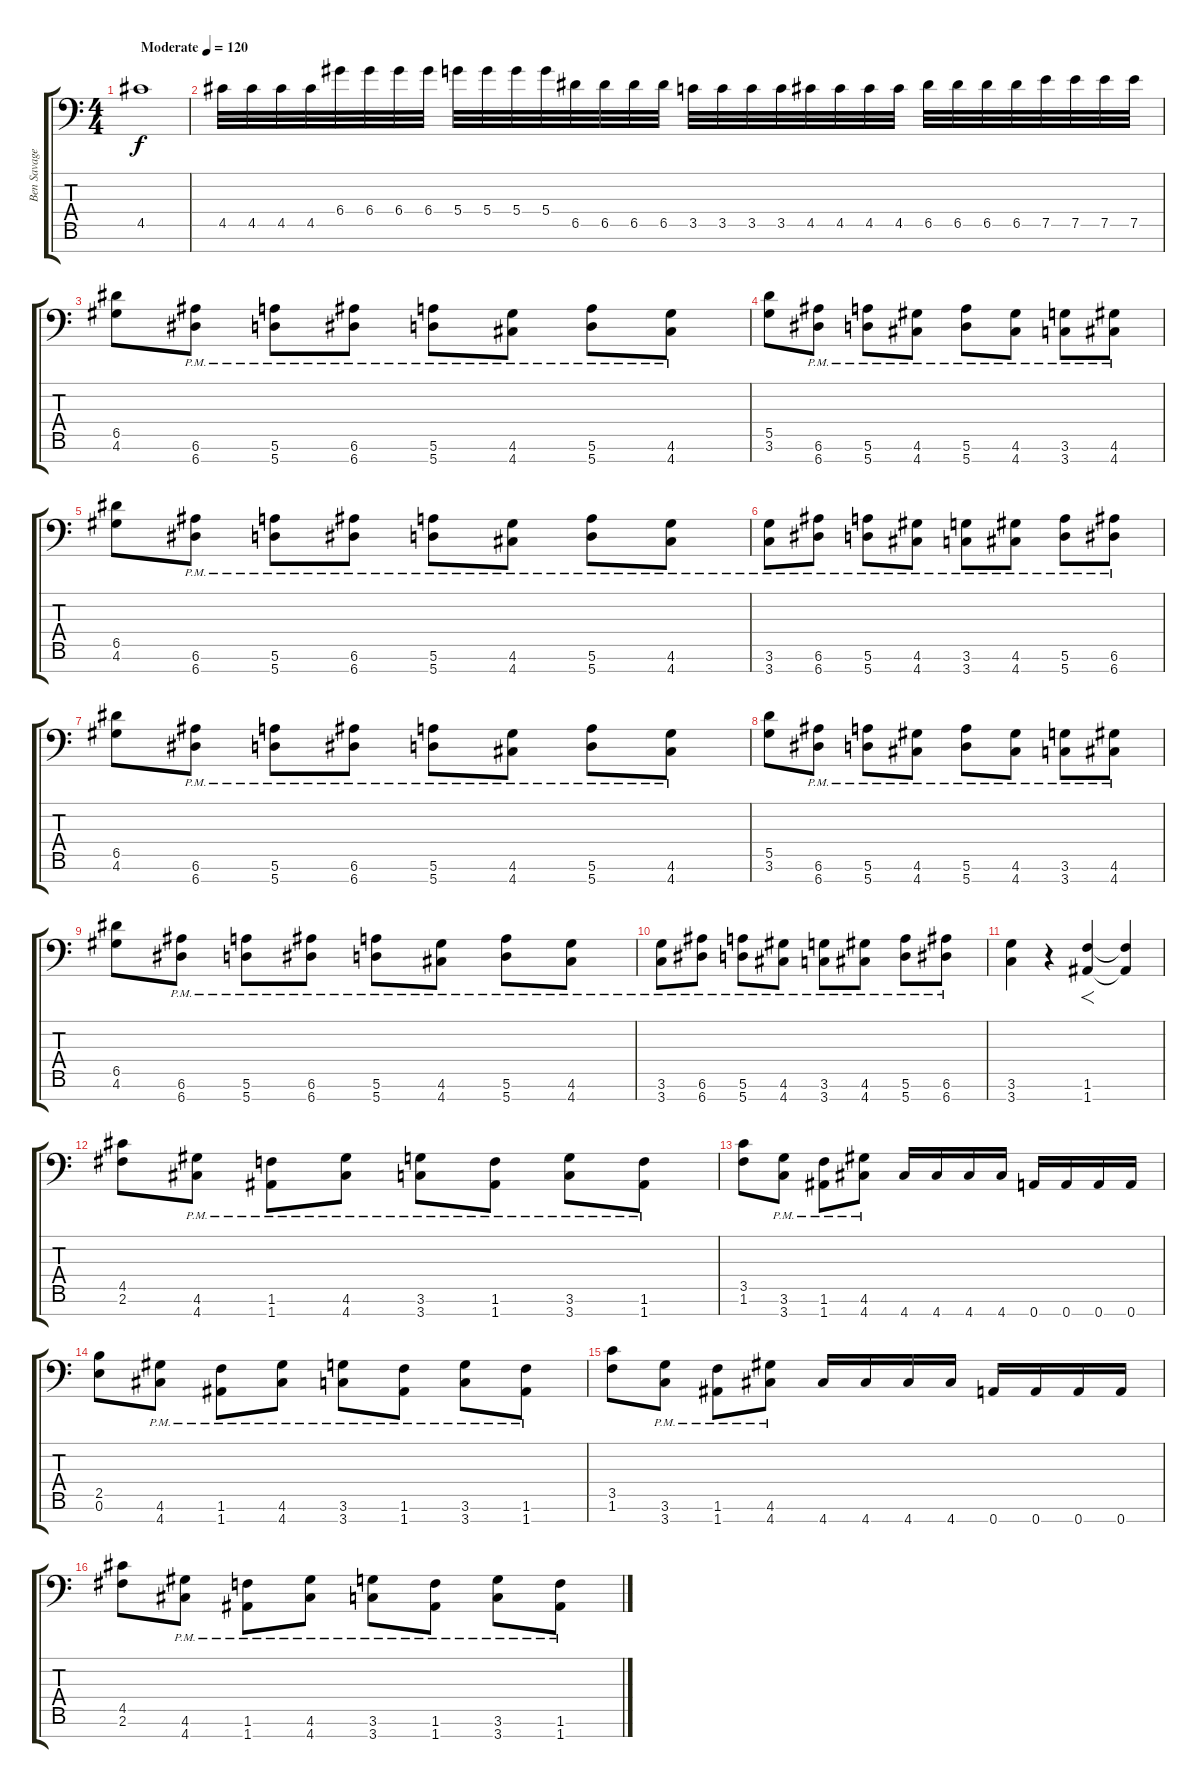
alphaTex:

\track ("Ben Savage" "Ben Savage") {instrument distortionguitar}
\staff {score tabs}
\tuning (E4 B3 G3 D3 A2 E2 A1) {hide}
\ts (4 4)
\tempo (120 "Moderate")
\clef f4
\ks c
4.5.1{dy f instrument distortionguitar} |
4.5.32 4.5.32 4.5.32 4.5.32 6.4.32 6.4.32 6.4.32 6.4.32 5.4.32 5.4.32 5.4.32 5.4.32 6.5.32 6.5.32 6.5.32 6.5.32 3.5.32 3.5.32 3.5.32 3.5.32 4.5.32 4.5.32 4.5.32 4.5.32 6.5.32 6.5.32 6.5.32 6.5.32 7.5.32 7.5.32 7.5.32 7.5.32 |
(6.5 4.6).8 (6.6{pm} 6.7{pm}).8 (5.6{pm} 5.7{pm}).8 (6.6{pm} 6.7{pm}).8 (5.6{pm} 5.7{pm}).8 (4.6{pm} 4.7{pm}).8 (5.6{pm} 5.7{pm}).8 (4.6{pm} 4.7{pm}).8 |
(5.5 3.6).8 (6.6{pm} 6.7{pm}).8 (5.6{pm} 5.7{pm}).8 (4.6{pm} 4.7{pm}).8 (5.6{pm} 5.7{pm}).8 (4.6{pm} 4.7{pm}).8 (3.6{pm} 3.7{pm}).8 (4.6{pm} 4.7{pm}).8 |
(6.5 4.6).8 (6.6{pm} 6.7{pm}).8 (5.6{pm} 5.7{pm}).8 (6.6{pm} 6.7{pm}).8 (5.6{pm} 5.7{pm}).8 (4.6{pm} 4.7{pm}).8 (5.6{pm} 5.7{pm}).8 (4.6{pm} 4.7{pm}).8 |
(3.6{pm} 3.7{pm}).8 (6.6{pm} 6.7{pm}).8 (5.6{pm} 5.7{pm}).8 (4.6{pm} 4.7{pm}).8 (3.6{pm} 3.7{pm}).8 (4.6{pm} 4.7{pm}).8 (5.6{pm} 5.7{pm}).8 (6.6{pm} 6.7{pm}).8 |
(6.5 4.6).8 (6.6{pm} 6.7{pm}).8 (5.6{pm} 5.7{pm}).8 (6.6{pm} 6.7{pm}).8 (5.6{pm} 5.7{pm}).8 (4.6{pm} 4.7{pm}).8 (5.6{pm} 5.7{pm}).8 (4.6{pm} 4.7{pm}).8 |
(5.5 3.6).8 (6.6{pm} 6.7{pm}).8 (5.6{pm} 5.7{pm}).8 (4.6{pm} 4.7{pm}).8 (5.6{pm} 5.7{pm}).8 (4.6{pm} 4.7{pm}).8 (3.6{pm} 3.7{pm}).8 (4.6{pm} 4.7{pm}).8 |
(6.5 4.6).8 (6.6{pm} 6.7{pm}).8 (5.6{pm} 5.7{pm}).8 (6.6{pm} 6.7{pm}).8 (5.6{pm} 5.7{pm}).8 (4.6{pm} 4.7{pm}).8 (5.6{pm} 5.7{pm}).8 (4.6{pm} 4.7{pm}).8 |
(3.6{pm} 3.7{pm}).8 (6.6{pm} 6.7{pm}).8 (5.6{pm} 5.7{pm}).8 (4.6{pm} 4.7{pm}).8 (3.6{pm} 3.7{pm}).8 (4.6{pm} 4.7{pm}).8 (5.6{pm} 5.7{pm}).8 (6.6{pm} 6.7{pm}).8 |
(3.6 3.7).4 r.4 (1.6 1.7).4{f} (1.6{t} 1.7{t}).4 |
(4.5 2.6).8 (4.6{pm} 4.7{pm}).8 (1.6{pm} 1.7{pm}).8 (4.6{pm} 4.7{pm}).8 (3.6{pm} 3.7{pm}).8 (1.6{pm} 1.7{pm}).8 (3.6{pm} 3.7{pm}).8 (1.6{pm} 1.7{pm}).8 |
(3.5 1.6).8 (3.6{pm} 3.7{pm}).8 (1.6{pm} 1.7{pm}).8 (4.6{pm} 4.7{pm}).8 4.7.16 4.7.16 4.7.16 4.7.16 0.7.16 0.7.16 0.7.16 0.7.16 |
(2.5 0.6).8 (4.6{pm} 4.7{pm}).8 (1.6{pm} 1.7{pm}).8 (4.6{pm} 4.7{pm}).8 (3.6{pm} 3.7{pm}).8 (1.6{pm} 1.7{pm}).8 (3.6{pm} 3.7{pm}).8 (1.6{pm} 1.7{pm}).8 |
(3.5 1.6).8 (3.6{pm} 3.7{pm}).8 (1.6{pm} 1.7{pm}).8 (4.6{pm} 4.7{pm}).8 4.7.16 4.7.16 4.7.16 4.7.16 0.7.16 0.7.16 0.7.16 0.7.16 |
(4.5 2.6).8 (4.6{pm} 4.7{pm}).8 (1.6{pm} 1.7{pm}).8 (4.6{pm} 4.7{pm}).8 (3.6{pm} 3.7{pm}).8 (1.6{pm} 1.7{pm}).8 (3.6{pm} 3.7{pm}).8 (1.6{pm} 1.7{pm}).8
